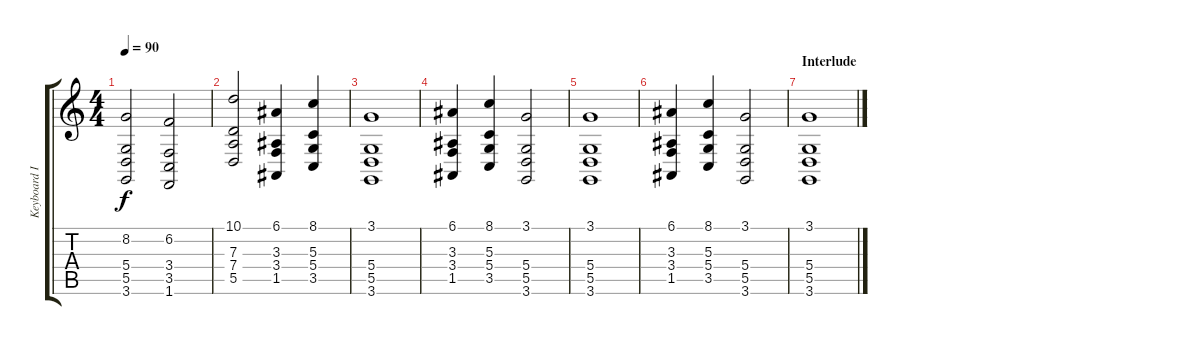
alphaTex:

\track ("Keyboard II (Choir)" "Keyboard I") {instrument choiraahs}
\staff {score tabs}
\tuning (E4 B3 G3 D3 A2 E2) {hide}
\ts (4 4)
\tempo 90
\clef g2
\ks c
(8.2 5.4 5.5 3.6).2{dy f} (6.2 3.4 3.5 1.6).2 |
(10.1 7.3 7.4 5.5).2 (6.1 3.3 3.4 1.5).4 (8.1 5.3 5.4 3.5).4 |
\section ("" "")
(3.1 5.4 5.5 3.6).1 |
(6.1 3.3 3.4 1.5).4 (8.1 5.3 5.4 3.5).4 (3.1 5.4 5.5 3.6).2 |
(3.1 5.4 5.5 3.6).1 |
(6.1 3.3 3.4 1.5).4 (8.1 5.3 5.4 3.5).4 (3.1 5.4 5.5 3.6).2 |
\section ("" "Interlude")
(3.1 5.4 5.5 3.6).1{volume 0}
